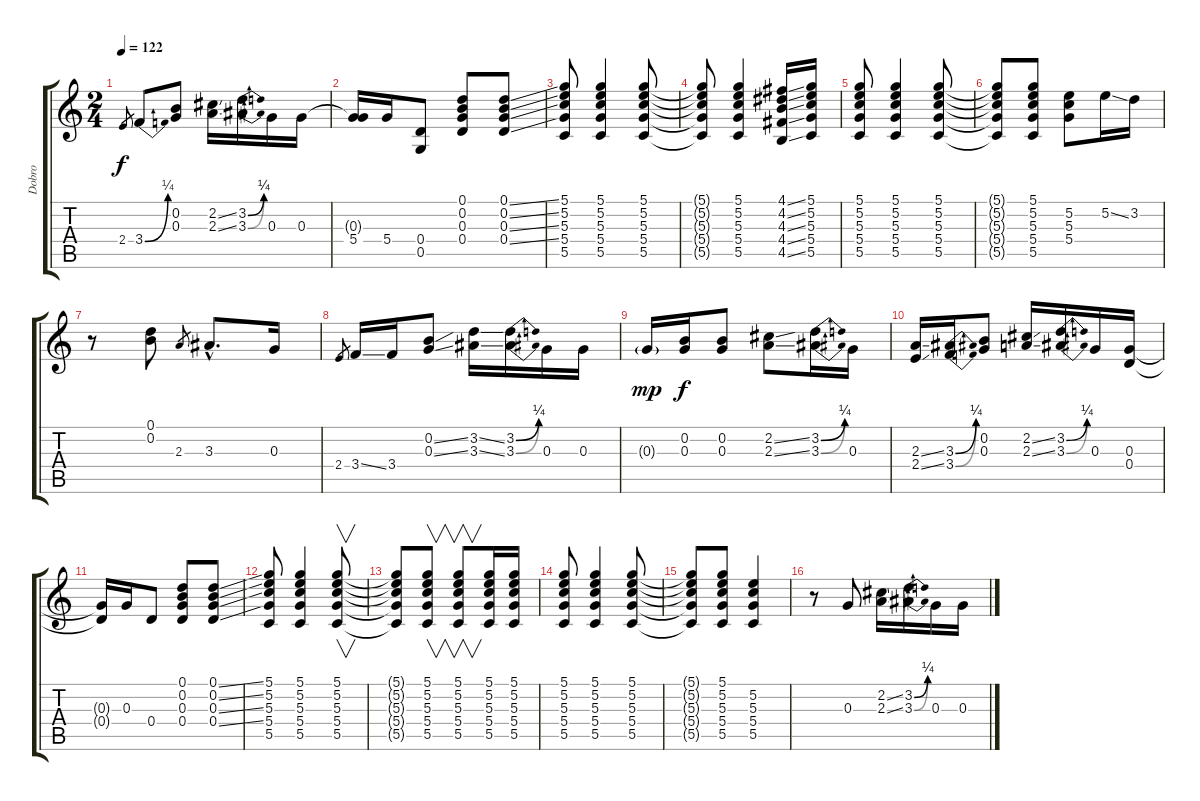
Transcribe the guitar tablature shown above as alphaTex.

\track ("Dobro" "Dobro") {instrument acousticguitarsteel}
\staff {score tabs}
\tuning (D4 B3 G3 D3 G2 D2) {hide}
\ts (2 4)
\tempo 122
\clef g2
\ks c
2.4.8{gr dy f} 3.4{be (bend 0 0 60 1)}.8 (0.2 0.3).8 (2.2{ss} 2.3{ss}).16 (3.2{be (bend 0 0 60 1)} 3.3{be (bend 0 0 60 1)}).16 0.3.16 0.3.16 |
(0.3{t} 5.4).16 5.4.16 (0.4 0.5).8 (0.1 0.2 0.3 0.4).8 (0.1{ss} 0.2{ss} 0.3{ss} 0.4{ss}).8 |
(5.1 5.2 5.3 5.4 5.5).8 (5.1 5.2 5.3 5.4 5.5).4 (5.1 5.2 5.3 5.4 5.5).8 |
(5.1{t} 5.2{t} 5.3{t} 5.4{t} 5.5{t}).8 (5.1 5.2 5.3 5.4 5.5).4 (4.1{ss} 4.2{ss} 4.3{ss} 4.4{ss} 4.5{ss}).16 (5.1 5.2 5.3 5.4 5.5).16 |
(5.1 5.2 5.3 5.4 5.5).8 (5.1 5.2 5.3 5.4 5.5).4 (5.1 5.2 5.3 5.4 5.5).8 |
(5.1{t} 5.2{t} 5.3{t} 5.4{t} 5.5{t}).8 (5.1 5.2 5.3 5.4 5.5).8 (5.2 5.3 5.4).8 5.2{ss}.16 3.2.16 |
r.8 (0.1 0.2).8 2.3.8{gr} 3.3{hac}.8{d} 0.3.16 |
2.4.8{gr} 3.4{ss}.16 3.4.16 (0.2{ss} 0.3{ss}).8 (3.2{ss} 3.3{ss}).16 (3.2{be (bend 0 0 60 1)} 3.3{be (bend 0 0 60 1)}).16 0.3.16 0.3.16 |
0.3{g}.16{dy mp} (0.2 0.3).16{dy f} (0.2 0.3).8 (2.2{ss} 2.3{ss}).8 (3.2{be (bend 0 0 60 1)} 3.3{be (bend 0 0 60 1)}).16 0.3.16 |
(2.3{ss} 2.4{ss}).16 (3.3{be (bend 0 0 60 1)} 3.4{be (bend 0 0 60 1)}).16 (0.2 0.3).8 (2.2{ss} 2.3{ss}).16 (3.2{be (bend 0 0 60 1)} 3.3{be (bend 0 0 60 1)}).16 0.3.16 (0.3 0.4).16 |
(0.3{t} 0.4{t}).16 0.3.16 0.4.8 (0.1 0.2 0.3 0.4).8 (0.1{ss} 0.2{ss} 0.3{ss} 0.4{ss}).8 |
(5.1 5.2 5.3 5.4 5.5).8 (5.1 5.2 5.3 5.4 5.5).4 (5.1 5.2 5.3 5.4 5.5).8{v} |
(5.1{t} 5.2{t} 5.3{t} 5.4{t} 5.5{t}).8 (5.1 5.2 5.3 5.4 5.5).8{v} (5.1 5.2 5.3 5.4 5.5).8{v} (5.1 5.2 5.3 5.4 5.5).16 (5.1 5.2 5.3 5.4 5.5).16 |
(5.1 5.2 5.3 5.4 5.5).8 (5.1 5.2 5.3 5.4 5.5).4 (5.1 5.2 5.3 5.4 5.5).8 |
(5.1{t} 5.2{t} 5.3{t} 5.4{t} 5.5{t}).8 (5.1 5.2 5.3 5.4 5.5).8 (5.2 5.3 5.4 5.5).4 |
r.8 0.3.8 (2.2{ss} 2.3{ss}).16 (3.2{be (bend 0 0 60 1)} 3.3{be (bend 0 0 60 1)}).16 0.3.16 0.3.16
